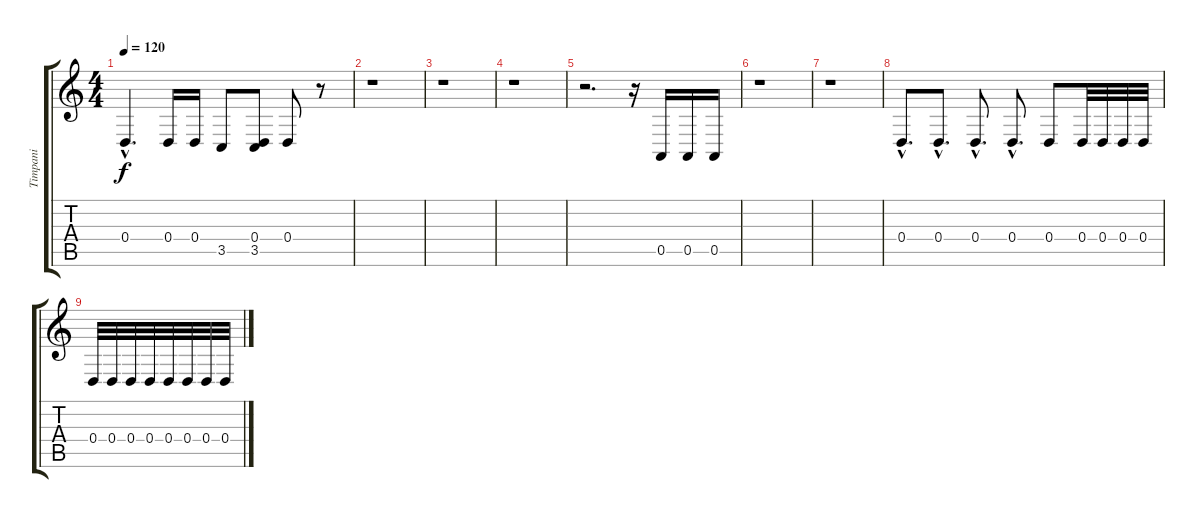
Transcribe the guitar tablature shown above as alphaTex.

\track ("Timpani" "Timpani") {instrument timpani}
\staff {score tabs}
\tuning (E4 B3 G3 D3 A2 E2) {hide}
\ts (4 4)
\tempo 120
\clef g2
\ks c
0.4{hac}.4{d dy f} 0.4.16 0.4.16 3.5.8 (0.4 3.5).8 0.4.8 r.8 |
r.1 |
r.1 |
r.1 |
r.2{d} r.16 0.5.16 0.5.16 0.5.16 |
r.1 |
r.1 |
0.4{hac}.8{d} 0.4{hac}.8{d} 0.4{hac}.8{d} 0.4{hac}.8{d} 0.4.8 0.4.32 0.4.32 0.4.32 0.4.32 |
0.4.32 0.4.32 0.4.32 0.4.32 0.4.32 0.4.32 0.4.32 0.4.32
